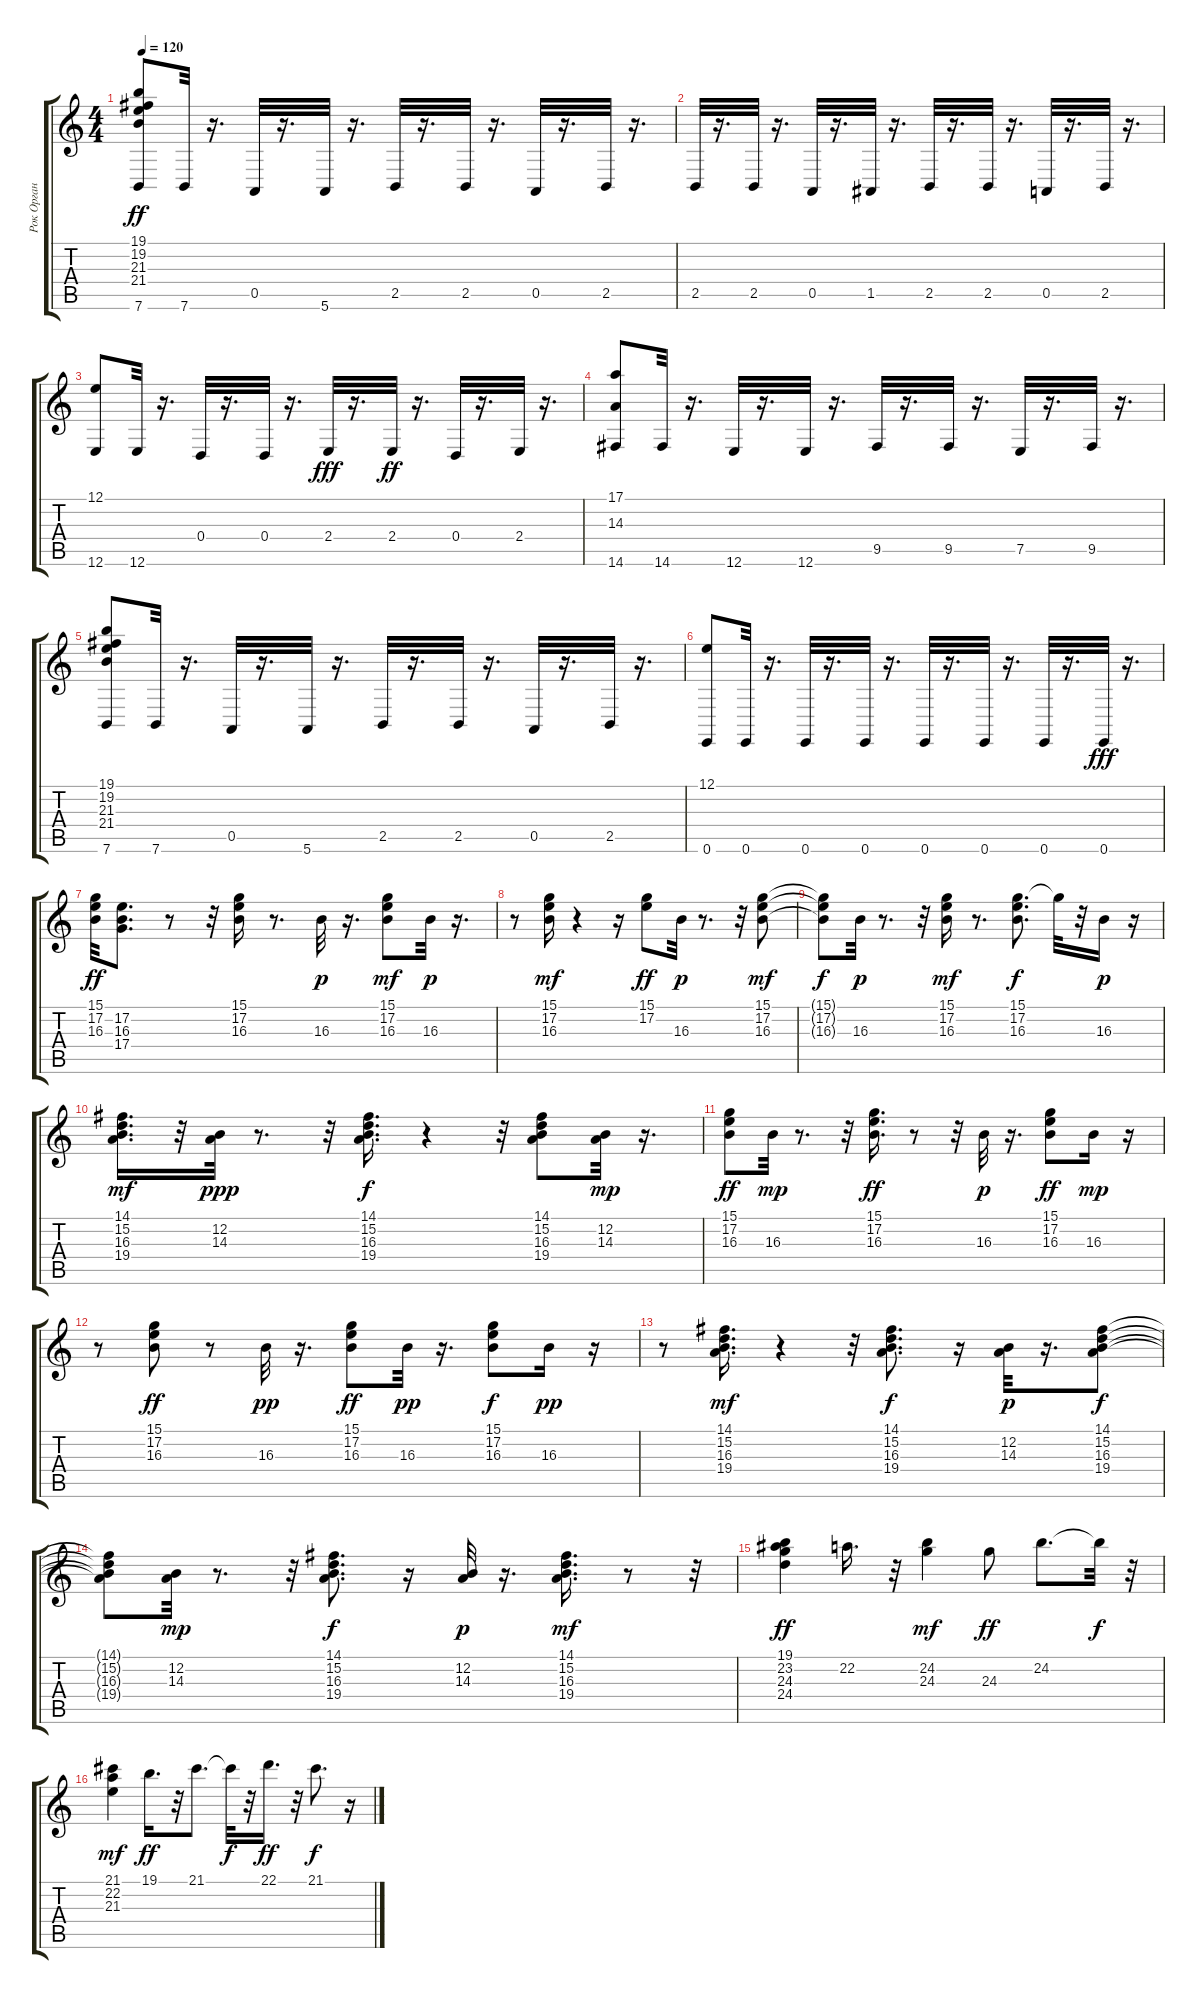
\track ("Рок Орган" "Рок Орган") {instrument rockorgan}
\staff {score tabs}
\tuning (E4 B3 G3 D3 A2 E2) {hide}
\ts (4 4)
\tempo 120
\clef g2
\ks c
(19.1 19.2 21.3 21.4 7.6).8{dy ff} 7.6.32 r.16{d} 0.5.32 r.16{d} 5.6.32 r.16{d} 2.5.32 r.16{d} 2.5.32 r.16{d} 0.5.32 r.16{d} 2.5.32 r.16{d} |
2.5.32 r.16{d} 2.5.32 r.16{d} 0.5.32 r.16{d} 1.5.32 r.16{d} 2.5.32 r.16{d} 2.5.32 r.16{d} 0.5.32 r.16{d} 2.5.32 r.16{d} |
(12.1 12.6).8 12.6.32 r.16{d} 0.4.32 r.16{d} 0.4.32 r.16{d} 2.4.32{dy fff} r.16{d} 2.4.32{dy ff} r.16{d} 0.4.32 r.16{d} 2.4.32 r.16{d} |
(17.1 14.3 14.6).8 14.6.32 r.16{d} 12.6.32 r.16{d} 12.6.32 r.16{d} 9.5.32 r.16{d} 9.5.32 r.16{d} 7.5.32 r.16{d} 9.5.32 r.16{d} |
(19.1 19.2 21.3 21.4 7.6).8 7.6.32 r.16{d} 0.5.32 r.16{d} 5.6.32 r.16{d} 2.5.32 r.16{d} 2.5.32 r.16{d} 0.5.32 r.16{d} 2.5.32 r.16{d} |
(12.1 0.6).8 0.6.32 r.16{d} 0.6.32 r.16{d} 0.6.32 r.16{d} 0.6.32 r.16{d} 0.6.32 r.16{d} 0.6.32 r.16{d} 0.6.32{dy fff} r.16{d} |
(15.1 17.2 16.3).32{dy ff} (17.2 16.3 17.4).8{d} r.8 r.32 (15.1 17.2 16.3).16 r.8{d} 16.3.32{dy p} r.16{d} (15.1 17.2 16.3).8{dy mf} 16.3.32{dy p} r.16{d} |
r.8 (15.1 17.2 16.3).16{dy mf} r.4 r.16 (15.1 17.2).8{dy ff} 16.3.32{dy p} r.8{d} r.32 (15.1 17.2 16.3).8{dy mf} |
(15.1{t} 17.2{t} 16.3{t}).8{dy f} 16.3.32{dy p} r.8{d} r.32 (15.1 17.2 16.3).16{dy mf} r.8{d} (15.1 17.2 16.3).8{d dy f} 15.1{t}.32 r.32 16.3.16{dy p} r.16 |
(14.1 15.2 16.3 19.4).16{d dy mf} r.32 (12.2 14.3).32{dy ppp} r.8{d} r.32 (14.1 15.2 16.3 19.4).16{d dy f} r.4 r.32 (14.1 15.2 16.3 19.4).8 (12.2 14.3).32{dy mp} r.16{d} |
(15.1 17.2 16.3).8{dy ff} 16.3.32{dy mp} r.8{d} r.32 (15.1 17.2 16.3).16{d dy ff} r.8 r.32 16.3.32{dy p} r.16{d} (15.1 17.2 16.3).8{dy ff} 16.3.16{dy mp} r.16 |
r.8 (15.1 17.2 16.3).8{dy ff} r.8 16.3.32{dy pp} r.16{d} (15.1 17.2 16.3).8{dy ff} 16.3.32{dy pp} r.16{d} (15.1 17.2 16.3).8{dy f} 16.3.16{dy pp} r.16 |
r.8 (14.1 15.2 16.3 19.4).16{d dy mf} r.4 r.32 (14.1 15.2 16.3 19.4).8{d dy f} r.16 (12.2 14.3).32{dy p} r.16{d} (14.1 15.2 16.3 19.4).8{dy f} |
(14.1{t} 15.2{t} 16.3{t} 19.4{t}).8 (12.2 14.3).32{dy mp} r.8{d} r.32 (14.1 15.2 16.3 19.4).8{d dy f} r.16 (12.2 14.3).32{dy p} r.16{d} (14.1 15.2 16.3 19.4).16{d dy mf} r.8 r.32 |
(19.1 23.2 24.3 24.4).4{dy ff} 22.2.16{d} r.32 (24.2 24.3).4{dy mf} 24.3.8{dy ff} 24.2.8{d} 24.2{t}.32{dy f} r.32 |
(21.1 22.2 21.3).4{dy mf} 19.1.16{d dy ff} r.32 21.1.8{d} 21.1{t}.32{dy f} r.32 22.1.16{d dy ff} r.32 21.1.8{d dy f} r.16
